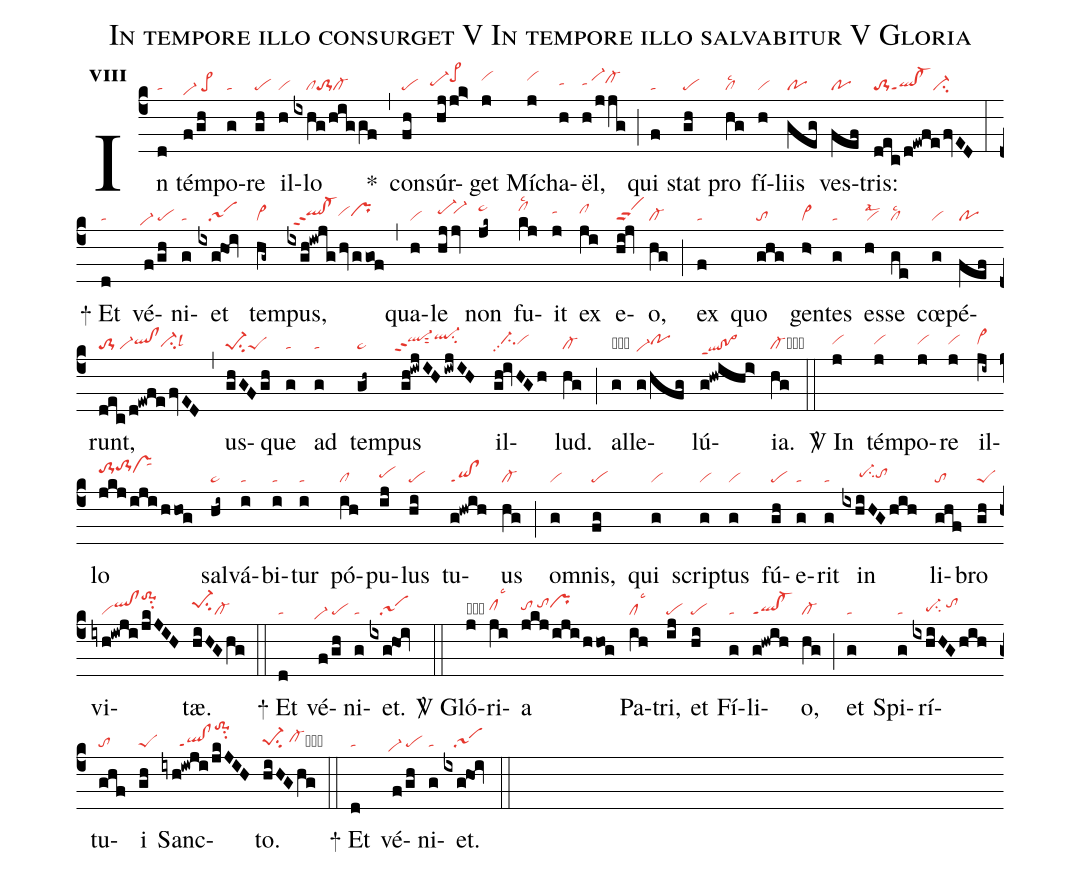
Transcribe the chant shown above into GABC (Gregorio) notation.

name:In tempore illo consurget V In tempore illo salvabitur V Gloria;
office-part:re;
mode:8;
nabc-lines:1;
%%
initial-style: 1;
name: In tempore illo consurget... alleluia;
mode: 8;
office-part: Responsorium;
annotation: Resp.;
annotation: viii;
nabc-lines: 1;
%%
(c4) In(d|ta) tém(f/gh|vi-hd/pe>)po(g|ta)re(gh|pe) il(h|vi)lo(ixhg/higgf|////clto-1cl-) <sp>*</sp>(,) con(fh|pe)súr(hjjk>|``pe-hhpe>hj)get(j|vihj) Mí(j|vihj)cha(h|tahh)ël,(h/jjg|tahh/vi-hjcl-hi) (;) qui(f|ta) stat(gh|pe) pro(hg|cllsc2) fí(h|vi)liis(geg|po) ves(fef|po)tris:(dec/d!ewfefvED|to-1ql!cl-ppt1ci-) (:)

<sp>+</sp> Et(d|ta) vé(f/gh|`vi-hd/pe)ni(g|ta)et(ixg!hoi|///sa1) tem(hg~|vi>)pus,(ixgh!iwjg/hv/ggof|//qlhh!cl-hhppt2vihhprhh) (,) qua(h|vi)le(hjjv|pe-hi`vi-hi) non(jk~|pe~hj) fu(kj|clhjlsc2)it(j|tahi) ex(ji|clhi) e(hi!jv|scS)o,(hg|cl-) (;) ex(f|ta) quo(ghg|to) gen(h>|vi>)tes(g|ta) es(h|vilsal2)se(ge|cllsc2) cœ(g|vi)pé(fef|po)runt,(dec/d!ewfefvED|to-1/vi-qlhh!clhhci-hglsl6) (,) us(ghGFgh|pe-1su2peS)que(g|ta) ad(g|ta) tem(gh~|pe~)pus(gh!iwjIH/iwjIH|``ql-hippt2sut2ql-hjsu2) il(gh!ivHGh|//ci-hhpp2vihh)lud.(hg|cl-) (;) al(g|obvi)le(g/hfg|vi-hepohh)lú(g!hwihi>|qlhe!po>heppt1){ia}.(hg|cl-cb) (::)

<sp>V/</sp> In(j|vihh) tém(j|vihh)po(j|vihh)re(j|vihh) il(ji~|vi>hh)lo(jkj/iji/hhog|to-1hjto-1hkvshj``tahm) sal(hi~|pe~)vá(i|ta)bi(i|ta)tur(i|ta) pó(ih|cl)pu(ij|pehh)lus(hi|pe) tu(g!hwih|qi!clppt1)us(hg|cl-) (;) om(g|vi)nis,(fg|pe) qui(g|vi) scrip(g|vi)tus(g|vi) fú(gh|pe)e(g|ta)rit(g|ta) in(ixhiHGhih|/////pe-hhsu2tohh) li(ghf|to)bro(gh|peS) vi(iyh!iwji/jkJIH|///viqlhi!clhito-1hlsu2)tæ.(hiHGhg|pe-1hisu2cl-) (::)

<sp>+</sp> Et(d|ta) vé(f/gh|`vi-hd/pe)ni(g|ta)et.(ixg!hoi|///sa1) (::)

<sp>V/</sp> Gló(j|obvihh)ri(ji|clhhlsc3)a(jkj/iji/hhog|tohh/tohiprhi) Pa(ih|cllsc3)tri,(ij|pe) et(hi|pe) Fí(g|ta)li(g!hwih|ql!cl-ppt1)o,(hg|cl-) (;) et(g|ta) Spi(g|ta)rí(ixhiHG/hih|////pe-hgsu2/tohi)tu(ghf|to)i(gh|peS) Sanc(iyh!iwji/jkJIH|/////ql!clppt1to-1hmsu2)to.(hiHGhg|pe-1hgsu2/cl-hhcb) (::)

<sp>+</sp> Et(d|ta) vé(f/gh|`vi-hd/pe)ni(g|ta)et.(ixg!hoi|///sa1) (::)
